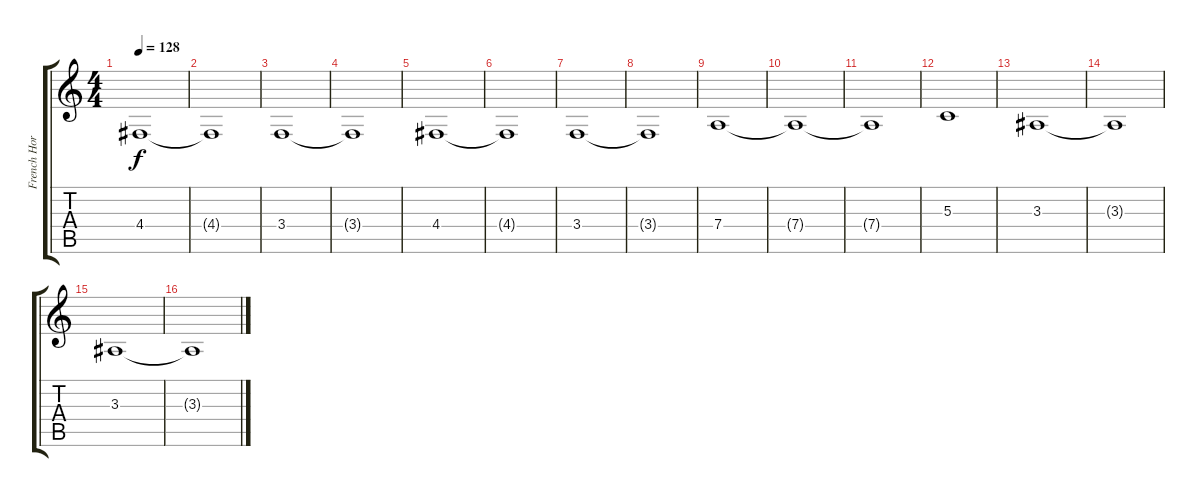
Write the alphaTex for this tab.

\track ("French Horn" "French Hor") {instrument frenchhorn}
\staff {score tabs}
\tuning (E4 B3 G3 D3 A2 E2) {hide}
\ts (4 4)
\tempo 128
\clef g2
\ks c
4.4.1{dy f} |
4.4{t}.1 |
3.4.1 |
3.4{t}.1 |
4.4.1 |
4.4{t}.1 |
3.4.1 |
3.4{t}.1 |
7.4.1 |
7.4{t}.1 |
7.4{t}.1 |
5.3.1 |
3.3.1 |
3.3{t}.1 |
3.3.1 |
3.3{t}.1
